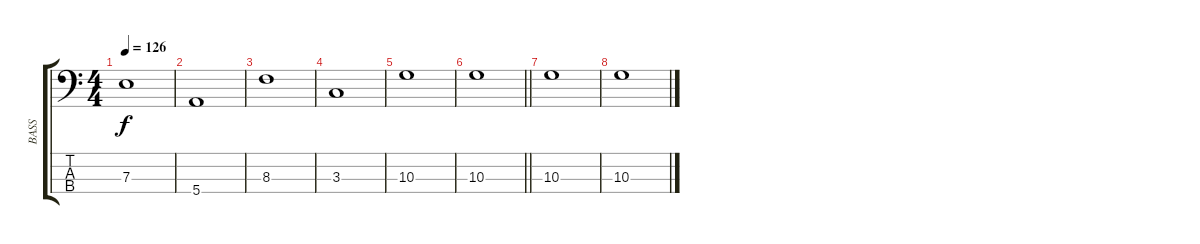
\track ("BASS" "BASS") {instrument acousticbass}
\staff {score tabs}
\tuning (G2 D2 A1 E1) {hide}
\ts (4 4)
\tempo 126
\clef f4
\ks c
7.3.1{dy f} |
5.4.1 |
8.3.1 |
3.3.1 |
10.3.1 |
\barLineRight lightlight
10.3.1 |
10.3.1 |
10.3.1
